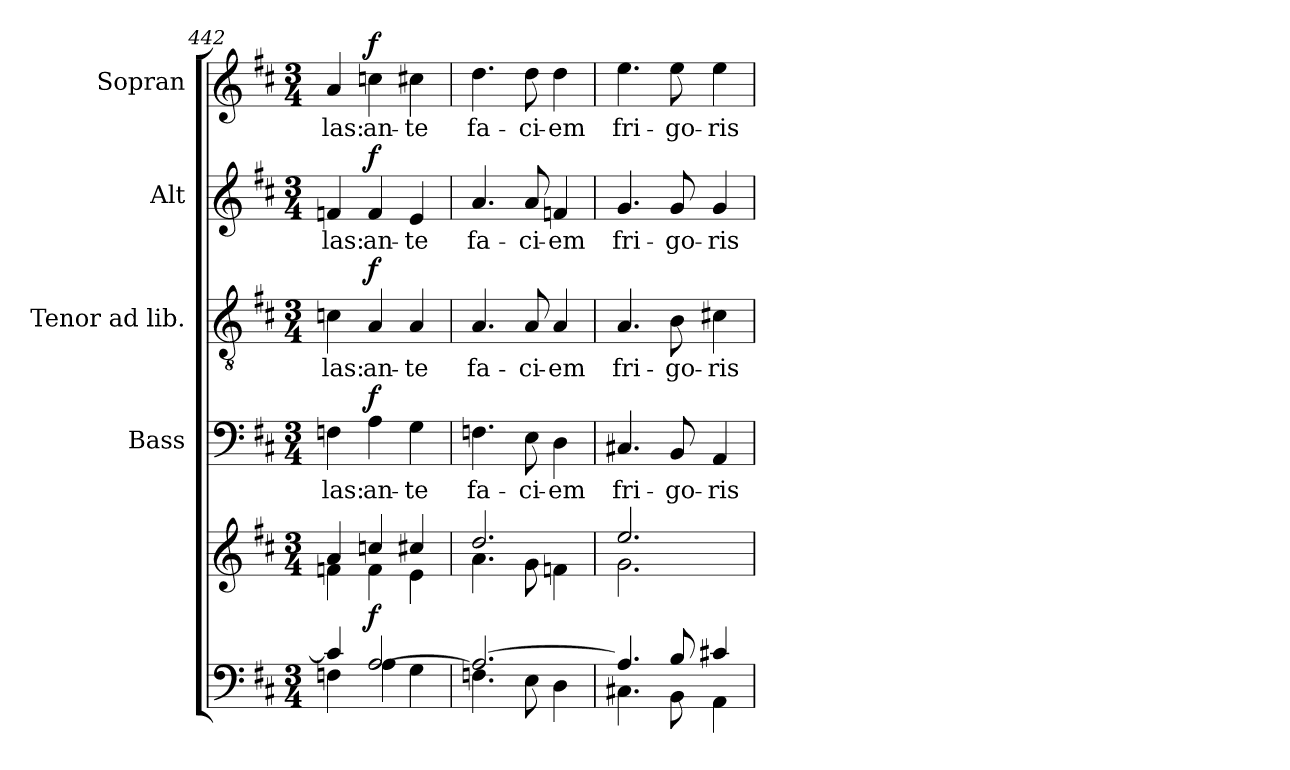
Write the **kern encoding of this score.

**kern	**kern	**dynam	**kern	**text	**dynam	**kern	**text	**dynam	**kern	**text	**dynam	**kern	**text	**dynam
*part5	*part5	*part5	*part4	*part4	*part4	*part3	*part3	*part3	*part2	*part2	*part2	*part1	*part1	*part1
*staff6	*staff5	*staff5/6	*staff4	*staff4	*staff4	*staff3	*staff3	*staff3	*staff2	*staff2	*staff2	*staff1	*staff1	*staff1
*	*	*	*I"Bass	*	*	*I"Tenor ad lib.	*	*	*I"Alt	*	*	*I"Sopran	*	*
*	*	*	*I'B.	*	*	*I'T.	*	*	*I'A.	*	*	*I'S.	*	*
*clefF4	*clefG2	*	*clefF4	*	*	*clefGv2	*	*	*clefG2	*	*	*clefG2	*	*
*k[f#c#]	*k[f#c#]	*	*k[f#c#]	*	*	*k[f#c#]	*	*	*k[f#c#]	*	*	*k[f#c#]	*	*
*D:	*D:	*	*D:	*	*	*D:	*	*	*D:	*	*	*D:	*	*
*M3/4	*M3/4	*	*M3/4	*	*	*M3/4	*	*	*M3/4	*	*	*M3/4	*	*
=442	=442	=442	=442	=442	=442	=442	=442	=442	=442	=442	=442	=442	=442	=442
*^	*^	*	*	*	*	*	*	*	*	*	*	*	*	*
!	!	!	!	!	!	!LO:LY:b	!	!	!LO:LY:b	!	!	!LO:LY:b	!	!	!LO:LY:b	!
4c/]	4Fn\	4a/	4fn\	.	4Fn\	-las:	.	4cn\	-las:	.	4fn/	-las:	.	4a/	-las:	.
!	!	!	!	!LO:DY:b	!	!LO:LY:b	!LO:DY:a	!	!LO:LY:b	!LO:DY:a	!	!LO:LY:b	!LO:DY:a	!	!LO:LY:b	!LO:DY:a
[>2A/	4A\	4ccn/	4f\	f	4A\	an-	f	4A/	an-	f	4f/	an-	f	4ccn\	an-	f
!	!	!	!	!	!	!LO:LY:b	!	!	!LO:LY:b	!	!	!LO:LY:b	!	!	!LO:LY:b	!
.	4G\	4cc#X/	4e\	.	4G\	-te	.	4A/	-te	.	4e/	-te	.	4cc#X\	-te	.
=443	=443	=443	=443	=443	=443	=443	=443	=443	=443	=443	=443	=443	=443	=443	=443	=443
!	!	!	!	!	!	!LO:LY:b	!	!	!LO:LY:b	!	!	!LO:LY:b	!	!	!LO:LY:b	!
2.A/_	4.Fn\	2.dd/	4.a\	.	4.Fn\	fa-	.	4.A/	fa-	.	4.a/	fa-	.	4.dd\	fa-	.
!	!	!	!	!	!	!LO:LY:b	!	!	!LO:LY:b	!	!	!LO:LY:b	!	!	!LO:LY:b	!
.	8E\	.	8g\	.	8E\	-ci-	.	8A/	-ci-	.	8a/	-ci-	.	8dd\	-ci-	.
!	!	!	!	!	!	!LO:LY:b	!	!	!LO:LY:b	!	!	!LO:LY:b	!	!	!LO:LY:b	!
.	4D\	.	4fn\	.	4D\	-em	.	4A/	-em	.	4fn/	-em	.	4dd\	-em	.
=444	=444	=444	=444	=444	=444	=444	=444	=444	=444	=444	=444	=444	=444	=444	=444	=444
!	!	!	!	!	!	!LO:LY:b	!	!	!LO:LY:b	!	!	!LO:LY:b	!	!	!LO:LY:b	!
4.A/]	4.C#X\	2.ee/	2.g\	.	4.C#X/	fri-	.	4.A/	fri-	.	4.g/	fri-	.	4.ee\	fri-	.
!	!	!	!	!	!	!LO:LY:b	!	!	!LO:LY:b	!	!	!LO:LY:b	!	!	!LO:LY:b	!
8B/	8BB\	.	.	.	8BB/	-go-	.	8B\	-go-	.	8g/	-go-	.	8ee\	-go-	.
!	!	!	!	!	!	!LO:LY:b	!	!	!LO:LY:b	!	!	!LO:LY:b	!	!	!LO:LY:b	!
4c#X/	4AA\	.	.	.	4AA/	-ris	.	4c#X\	-ris	.	4g/	-ris	.	4ee\	-ris	.
*v	*v	*	*	*	*	*	*	*	*	*	*	*	*	*	*	*
*	*v	*v	*	*	*	*	*	*	*	*	*	*	*	*	*
=	=	=	=	=	=	=	=	=	=	=	=	=	=	=
*-	*-	*-	*-	*-	*-	*-	*-	*-	*-	*-	*-	*-	*-	*-
